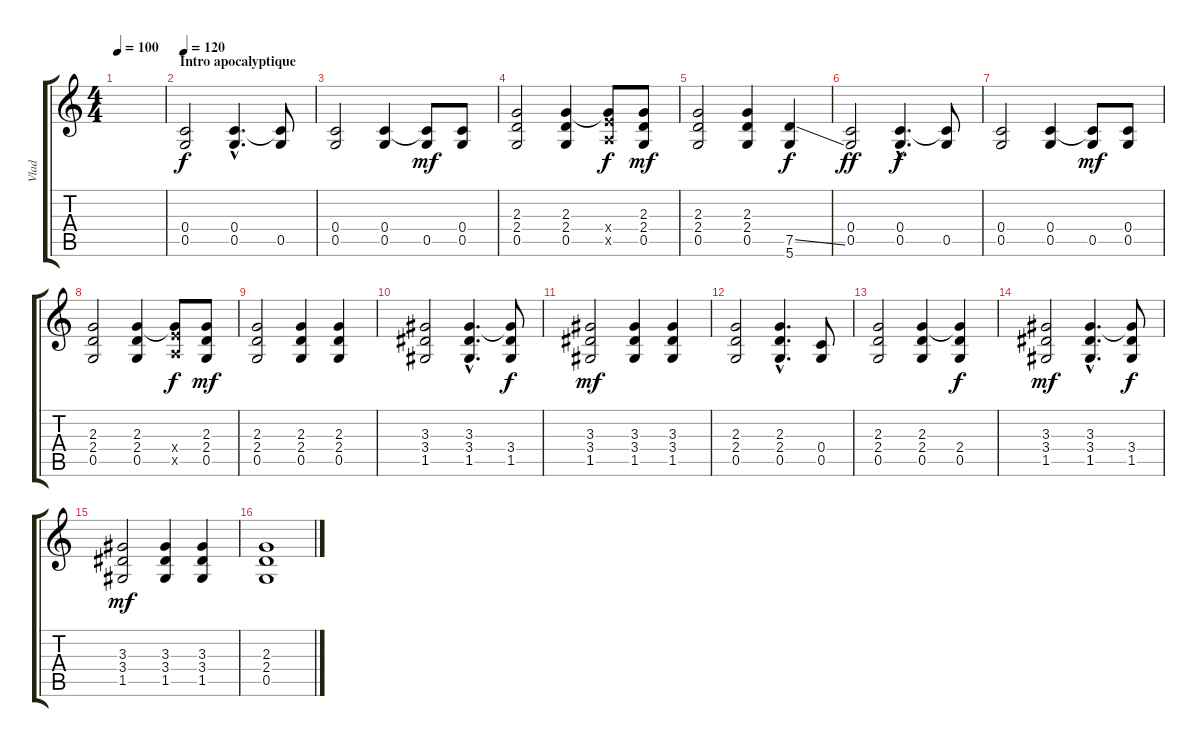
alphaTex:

\track ("Vlad" "Vlad") {instrument distortionguitar}
\staff {score tabs}
\tuning (D4 A3 F3 C3 G2 D2) {hide}
\ts (4 4)
\tempo 100
\clef g2
\ks c
|
\section ("" "Intro apocalyptique")
\tempo 120
(0.4 0.5).2 (0.4{hac} 0.5{hac}).4{d} (0.4{t} 0.5).8 |
(0.4 0.5).2 (0.4 0.5).4 (0.4{t} 0.5).8{dy mf} (0.4 0.5).8 |
(2.3 2.4 0.5).2 (2.3 2.4 0.5).4 (2.3{t} 4.4{x} 2.5{x}).8{dy f} (2.3 2.4 0.5).8{dy mf} |
(2.3 2.4 0.5).2 (2.3 2.4 0.5).4 (7.5{ss} 5.6).4{dy f} |
(0.4 0.5).2{dy ff} (0.4{hac} 0.5{hac}).4{d dy f} (0.4{t} 0.5).8 |
(0.4 0.5).2 (0.4 0.5).4 (0.4{t} 0.5).8{dy mf} (0.4 0.5).8 |
(2.3 2.4 0.5).2 (2.3 2.4 0.5).4 (2.3{t} 4.4{x} 2.5{x}).8{dy f} (2.3 2.4 0.5).8{dy mf} |
(2.3 2.4 0.5).2 (2.3 2.4 0.5).4 (2.3 2.4 0.5).4 |
(3.3 3.4 1.5).2 (3.3{hac} 3.4{hac} 1.5{hac}).4{d} (3.3{t} 3.4 1.5).8{dy f} |
(3.3 3.4 1.5).2{dy mf} (3.3 3.4 1.5).4 (3.3 3.4 1.5).4 |
(2.3 2.4 0.5).2 (2.3{hac} 2.4{hac} 0.5{hac}).4{d} (0.4 0.5).8 |
(2.3 2.4 0.5).2 (2.3 2.4 0.5).4 (2.3{t} 2.4 0.5).4{dy f} |
(3.3 3.4 1.5).2{dy mf} (3.3{hac} 3.4{hac} 1.5{hac}).4{d} (3.3{t} 3.4 1.5).8{dy f} |
(3.3 3.4 1.5).2{dy mf} (3.3 3.4 1.5).4 (3.3 3.4 1.5).4 |
(2.3 2.4 0.5).1
